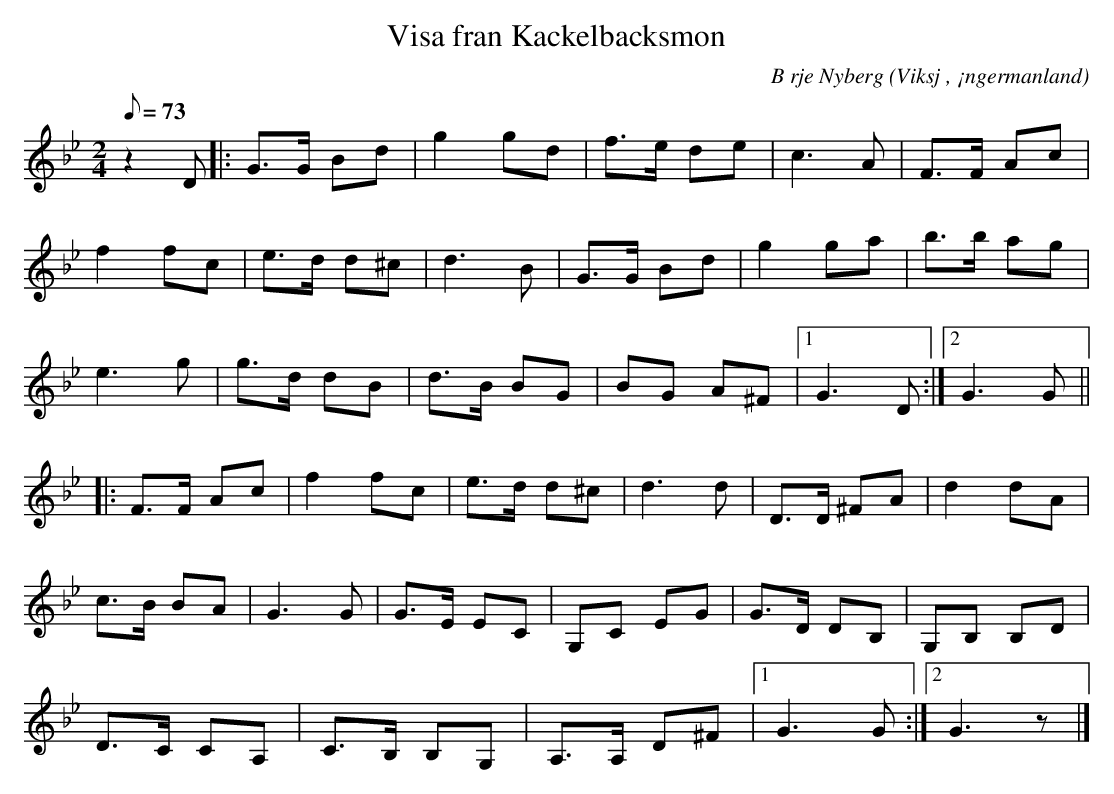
X:1
T:Visa fran Kackelbacksmon
C:B rje Nyberg
O:Viksj , ¡ngermanland
M:2/4
L:1/8
Q:73
K:Gm
z2 D|: G>G Bd | g2 gd | f>e de | c2>A2 | F>F Ac |
f2 fc | e>d d^c | d2>B2 | G>G Bd |g2 ga | b>b ag |
e2> g2 | g>d dB |d>B BG |BG A^F |1 G2> D2 :|2 G2> G2 ||
|: F>F Ac | f2 fc | e>d d^c | d2>d2 | D>D ^FA | d2 dA |
c>B BA |G2> G2 | G>E EC | G,C EG | G>D DB, | G,B, B,D |
D>C CA, | C>B, B,G, | A,>A, D^F |1 G2> G2 :|2 G2> z2 |]
